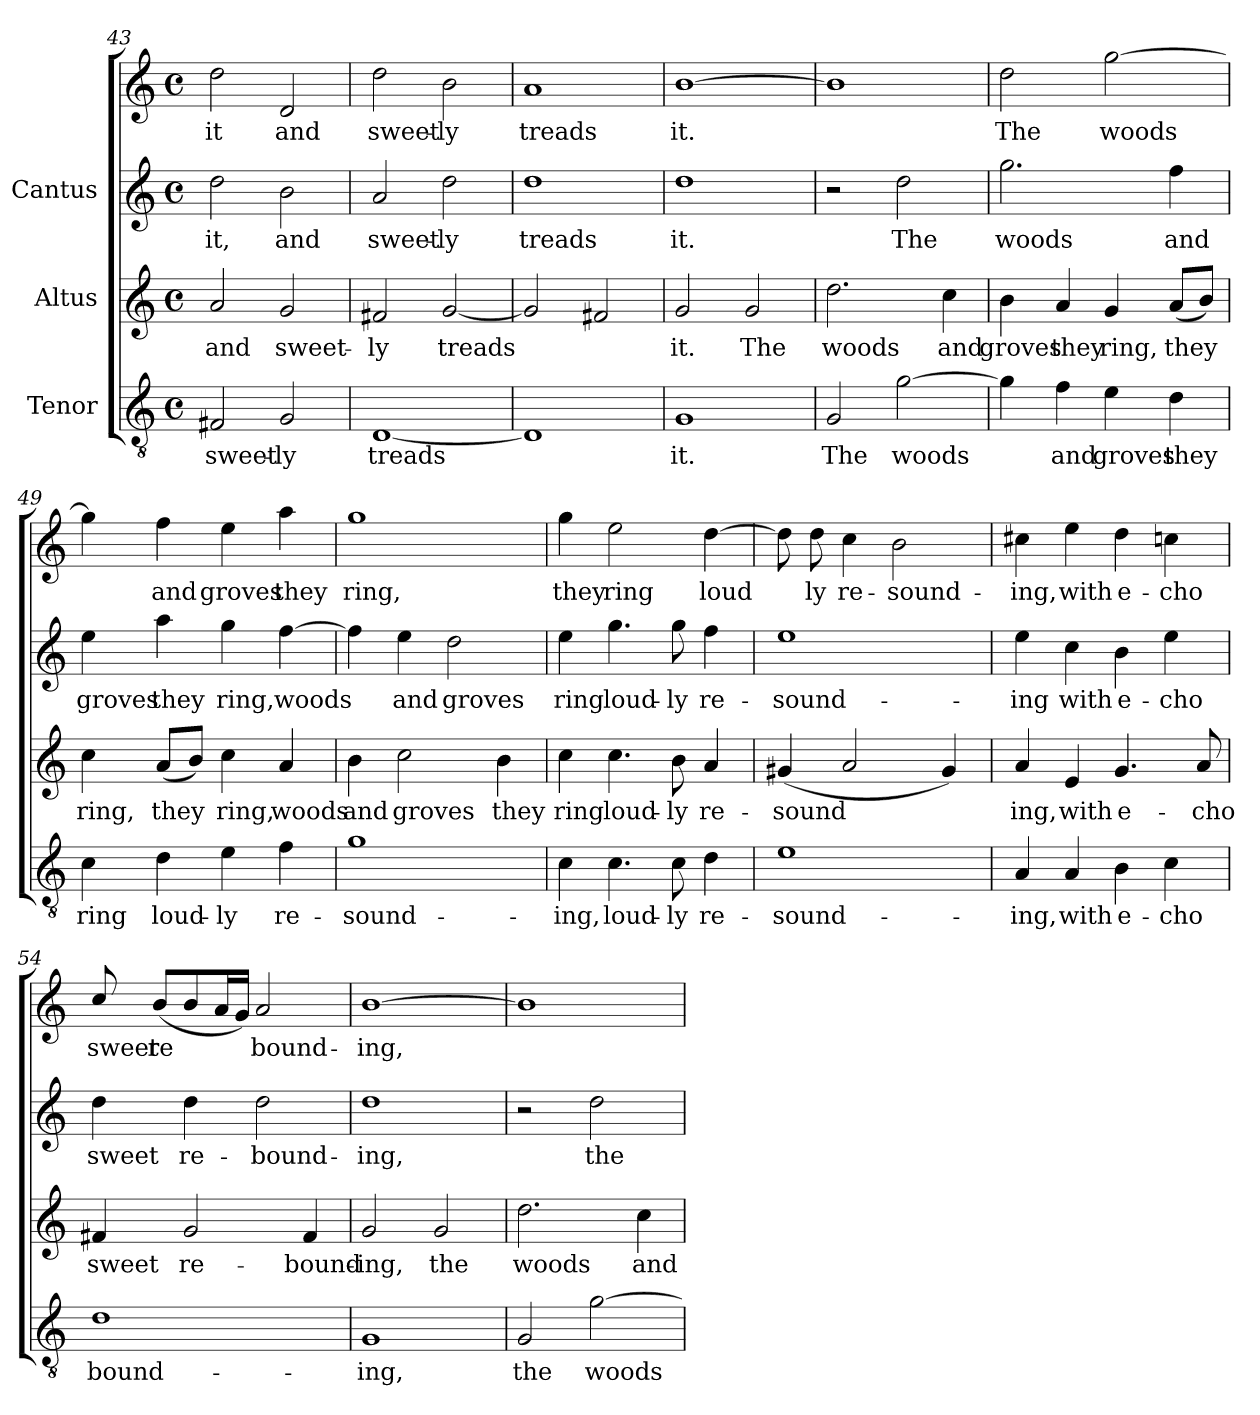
**kern	**text	**kern	**text	**kern	**text	**kern	**text
*part3	*part3	*part2	*part2	*part1	*part1	*part1	*part1
*staff4	*staff4	*staff3	*staff3	*staff2	*staff2	*staff1	*staff1
*I"Tenor	*	*I"Altus	*	*I"Cantus	*	*	*
*clefGv2	*	*clefG2	*	*clefG2	*	*clefG2	*
*M4/4	*	*M4/4	*	*M4/4	*	*M4/4	*
*met(c)	*	*met(c)	*	*met(c)	*	*met(c)	*
=43	=43	=43	=43	=43	=43	=43	=43
!	!LO:LY:b:cj	!	!LO:LY:b:cj	!	!LO:LY:b:cj	!	!LO:LY:b:cj
2F#X/	sweet-	2a/	and	2dd\	it,	2dd\	it
!	!LO:LY:b:cj	!	!LO:LY:b:cj	!	!LO:LY:b:cj	!	!LO:LY:b:cj
2G/	-ly	2g/	sweet-	2b\	and	2d/	and
!!LO:LB:g=z
=44	=44	=44	=44	=44	=44	=44	=44
!	!LO:LY:b:cj	!	!LO:LY:b:cj	!	!LO:LY:b:cj	!	!LO:LY:b:cj
[<1D	treads	2f#X/	-ly	2a/	sweet-	2dd\	sweet-
!	!	!	!LO:LY:b:cj	!	!LO:LY:b:cj	!	!LO:LY:b:cj
.	.	[<2g/	treads	2dd\	-ly	2b\	-ly
=45	=45	=45	=45	=45	=45	=45	=45
!	!	!	!	!	!LO:LY:b:cj	!	!LO:LY:b:cj
1D]	.	2g/]	.	1dd	treads	1a	treads
.	.	2f#X/	.	.	.	.	.
=46	=46	=46	=46	=46	=46	=46	=46
!	!LO:LY:b:cj	!	!LO:LY:b:cj	!	!LO:LY:b:cj	!	!LO:LY:b:cj
1G	it.	2g/	it.	1dd	it.	[>1b	it.
!	!	!	!LO:LY:b:cj	!	!	!	!
.	.	2g/	The	.	.	.	.
=47	=47	=47	=47	=47	=47	=47	=47
!	!LO:LY:b:cj	!	!LO:LY:b:cj	!	!	!	!
2G/	The	2.dd\	woods	2r	.	1b]	.
!	!LO:LY:b:cj	!	!	!	!LO:LY:b:cj	!	!
[>2g\	woods	.	.	2dd\	The	.	.
!	!	!	!LO:LY:b:cj	!	!	!	!
.	.	4cc\	and	.	.	.	.
=48	=48	=48	=48	=48	=48	=48	=48
!	!LO:LY:b:cj	!	!LO:LY:b:cj	!	!LO:LY:b:cj	!	!LO:LY:b:cj
4g\]	.	4b\	groves	2.gg\	woods	2dd\	The
!	!LO:LY:b:cj	!	!LO:LY:b:cj	!	!	!	!
4f\	and	4a/	they	.	.	.	.
!	!LO:LY:b:cj	!	!LO:LY:b:cj	!	!	!	!LO:LY:b:cj
4e\	groves	4g/	ring,	.	.	[>2gg\	woods
!	!LO:LY:b:cj	!	!LO:LY:b:cj	!	!LO:LY:b:cj	!	!
4d\	they	(<8a/L	they	4ff\	and	.	.
!	!	!	!LO:LY:b:cj	!	!	!	!
.	.	8b/J)	.	.	.	.	.
=49	=49	=49	=49	=49	=49	=49	=49
!	!LO:LY:b:cj	!	!LO:LY:b:cj	!	!LO:LY:b:cj	!	!LO:LY:b:cj
4c\	ring	4cc\	ring,	4ee\	groves	4gg\]	.
!	!LO:LY:b:cj	!	!LO:LY:b:cj	!	!LO:LY:b:cj	!	!LO:LY:b:cj
4d\	loud-	(<8a/L	they	4aa\	they	4ff\	and
!	!	!	!LO:LY:b:cj	!	!	!	!
.	.	8b/J)	.	.	.	.	.
!	!LO:LY:b:cj	!	!LO:LY:b:cj	!	!LO:LY:b:cj	!	!LO:LY:b:cj
4e\	-ly	4cc\	ring,	4gg\	ring,	4ee\	groves
!	!LO:LY:b:cj	!	!LO:LY:b:cj	!	!LO:LY:b:cj	!	!LO:LY:b:cj
4f\	re-	4a/	woods	[>4ff\	woods	4aa\	they
!!LO:LB:g=z
=50	=50	=50	=50	=50	=50	=50	=50
!	!LO:LY:b:cj	!	!LO:LY:b:cj	!	!LO:LY:b:cj	!	!LO:LY:b:cj
1g	-sound-	4b\	and	4ff\]	.	1gg	ring,
!	!	!	!LO:LY:b:cj	!	!LO:LY:b:cj	!	!
.	.	2cc\	groves	4ee\	and	.	.
!	!	!	!	!	!LO:LY:b:cj	!	!
.	.	.	.	2dd\	groves	.	.
!	!	!	!LO:LY:b:cj	!	!	!	!
.	.	4b\	they	.	.	.	.
=51	=51	=51	=51	=51	=51	=51	=51
!	!LO:LY:b:cj	!	!LO:LY:b:cj	!	!LO:LY:b:cj	!	!LO:LY:b:cj
4c\	-ing,	4cc\	ring	4ee\	-ring	4gg\	they
!	!LO:LY:b:cj	!	!LO:LY:b:cj	!	!LO:LY:b:cj	!	!LO:LY:b:cj
4.c\	loud-	4.cc\	loud-	4.gg\	loud-	2ee\	ring
!	!LO:LY:b:cj	!	!LO:LY:b:cj	!	!LO:LY:b:cj	!	!
8c\	-ly	8b\	-ly	8gg\	-ly	.	.
!	!LO:LY:b:cj	!	!LO:LY:b:cj	!	!LO:LY:b:cj	!	!LO:LY:b:cj
4d\	re-	4a/	re-	4ff\	re-	[>4dd\	loud-
=52	=52	=52	=52	=52	=52	=52	=52
!	!LO:LY:b:cj	!	!LO:LY:b:cj	!	!LO:LY:b:cj	!	!LO:LY:b:cj
1e	-sound-	(<4g#X/	-sound-	1ee	-sound-	8dd\]	-
!	!	!	!	!	!	!	!LO:LY:b:cj
.	.	.	.	.	.	8dd\	ly
!	!	!	!LO:LY:b:cj	!	!	!	!LO:LY:b:cj
.	.	2a/	--	.	.	4cc\	re-
!	!	!	!	!	!	!	!LO:LY:b:cj
.	.	.	.	.	.	2b\	-sound-
!	!	!	!LO:LY:b:cj	!	!	!	!
.	.	4g#/)	--	.	.	.	.
=53	=53	=53	=53	=53	=53	=53	=53
!	!LO:LY:b:cj	!	!LO:LY:b:cj	!	!LO:LY:b:cj	!	!LO:LY:b:cj
4A/	-ing,	4a/	-ing,	4ee\	ing	4cc#X\	-ing,
!	!LO:LY:b:cj	!	!LO:LY:b:cj	!	!LO:LY:b:cj	!	!LO:LY:b:cj
4A/	with	4e/	with	4cc\	with	4ee\	with
!	!LO:LY:b:cj	!	!LO:LY:b:cj	!	!LO:LY:b:cj	!	!LO:LY:b:cj
4B\	e-	4.g/	e-	4b\	e-	4dd\	e-
!	!LO:LY:b:cj	!	!	!	!LO:LY:b:cj	!	!LO:LY:b:cj
4c\	-cho	.	.	4ee\	-cho	4ccn\	-cho
!	!	!	!LO:LY:b:cj	!	!	!	!
.	.	8a/	-cho	.	.	.	.
=54	=54	=54	=54	=54	=54	=54	=54
!	!LO:LY:b:cj	!	!LO:LY:b:cj	!	!LO:LY:b:cj	!	!LO:LY:b:cj
1d	bound-	4f#X/	sweet	4dd\	-sweet	8cc/	sweet
!	!	!	!	!	!	!	!LO:LY:b:cj
.	.	.	.	.	.	(<8b/L	re-
!	!	!	!LO:LY:b:cj	!	!LO:LY:b:cj	!	!LO:LY:b:cj
.	.	2g/	re-	4dd\	re-	8b/	-
!	!	!	!	!	!	!	!LO:LY:b:cj
.	.	.	.	.	.	16a/	.
!	!	!	!	!	!	!	!LO:LY:b:cj
.	.	.	.	.	.	16g/J)	.
!	!	!	!	!	!LO:LY:b:cj	!	!LO:LY:b:cj
.	.	.	.	2dd\	-bound-	2a/	bound-
!	!	!	!LO:LY:b:cj	!	!	!	!
.	.	4f#/	-bound-	.	.	.	.
!!LO:PB:g=z
=55	=55	=55	=55	=55	=55	=55	=55
!	!LO:LY:b:cj	!	!LO:LY:b:cj	!	!LO:LY:b:cj	!	!LO:LY:b:cj
1G	-ing,	2g/	-ing,	1dd	ing,	[>1b	-ing,
!	!	!	!LO:LY:b:cj	!	!	!	!
.	.	2g/	the	.	.	.	.
=56	=56	=56	=56	=56	=56	=56	=56
!	!LO:LY:b:cj	!	!LO:LY:b:cj	!	!	!	!
2G/	the	2.dd\	woods	2r	.	1b]	.
!	!LO:LY:b:cj	!	!	!	!LO:LY:b:cj	!	!
[>2g\	woods	.	.	2dd\	the	.	.
!	!	!	!LO:LY:b:cj	!	!	!	!
.	.	4cc\	and	.	.	.	.
=	=	=	=	=	=	=	=
*-	*-	*-	*-	*-	*-	*-	*-
